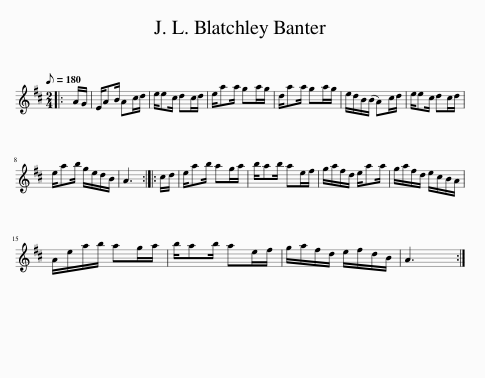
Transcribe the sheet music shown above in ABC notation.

X:1
L:1/8
Q:1/8=180
M:2/4
I:linebreak $
K:none
V:1 treble transpose="8 "
V:1
[K:D]|: A/G/ | E/AB/ Ac/d/ | e/ec/ dc/d/ | e/aa/ ga/g/ | d/aa/ ga/g/ | %5
 e/d/B/(B/ A)c/d/ | e/ec/ dc/d/ |$ e/ab/ g/e/d/B/ | A3 :: c/d/ | %10
 e/ab/ ag/a/ | b/ab/ ae/f/ | g/a/f/d/ e/aa/ | g/a/f/d/ e/c/B/A/ |$ A/e/a/b/ ag/a/ | %15
 b/ab/ ae/f/ | g/a/f/d/ e/f/d/B/ | A3 :| %18
